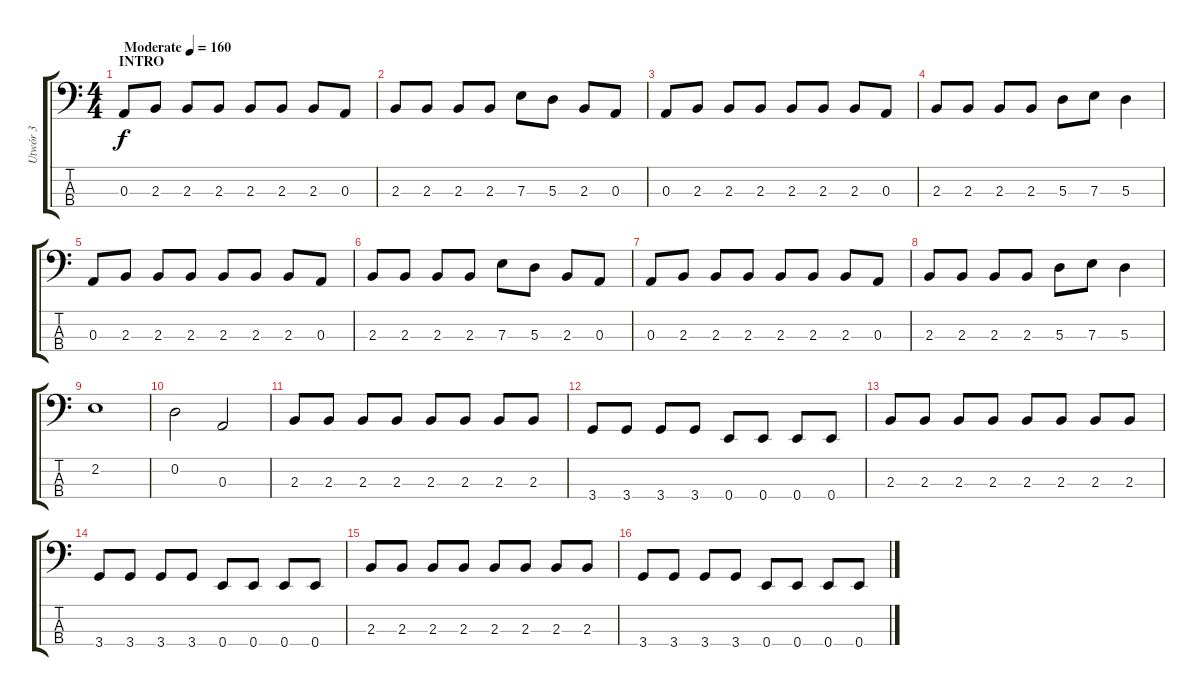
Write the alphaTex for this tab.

\track ("Utwór 3" "Utwór 3") {instrument slapbass1}
\staff {score tabs}
\tuning (G2 D2 A1 E1) {hide}
\ts (4 4)
\section ("" "INTRO")
\tempo (160 "Moderate")
\clef f4
\ks c
0.3.8{dy f instrument slapbass1} 2.3.8 2.3.8 2.3.8 2.3.8 2.3.8 2.3.8 0.3.8 |
2.3.8 2.3.8 2.3.8 2.3.8 7.3.8 5.3.8 2.3.8 0.3.8 |
0.3.8 2.3.8 2.3.8 2.3.8 2.3.8 2.3.8 2.3.8 0.3.8 |
2.3.8 2.3.8 2.3.8 2.3.8 5.3.8 7.3.8 5.3.4 |
0.3.8 2.3.8 2.3.8 2.3.8 2.3.8 2.3.8 2.3.8 0.3.8 |
2.3.8 2.3.8 2.3.8 2.3.8 7.3.8 5.3.8 2.3.8 0.3.8 |
0.3.8 2.3.8 2.3.8 2.3.8 2.3.8 2.3.8 2.3.8 0.3.8 |
2.3.8 2.3.8 2.3.8 2.3.8 5.3.8 7.3.8 5.3.4 |
2.2.1 |
0.2.2 0.3.2 |
2.3.8 2.3.8 2.3.8 2.3.8 2.3.8 2.3.8 2.3.8 2.3.8 |
3.4.8 3.4.8 3.4.8 3.4.8 0.4.8 0.4.8 0.4.8 0.4.8 |
2.3.8 2.3.8 2.3.8 2.3.8 2.3.8 2.3.8 2.3.8 2.3.8 |
3.4.8 3.4.8 3.4.8 3.4.8 0.4.8 0.4.8 0.4.8 0.4.8 |
2.3.8 2.3.8 2.3.8 2.3.8 2.3.8 2.3.8 2.3.8 2.3.8 |
3.4.8 3.4.8 3.4.8 3.4.8 0.4.8 0.4.8 0.4.8 0.4.8
